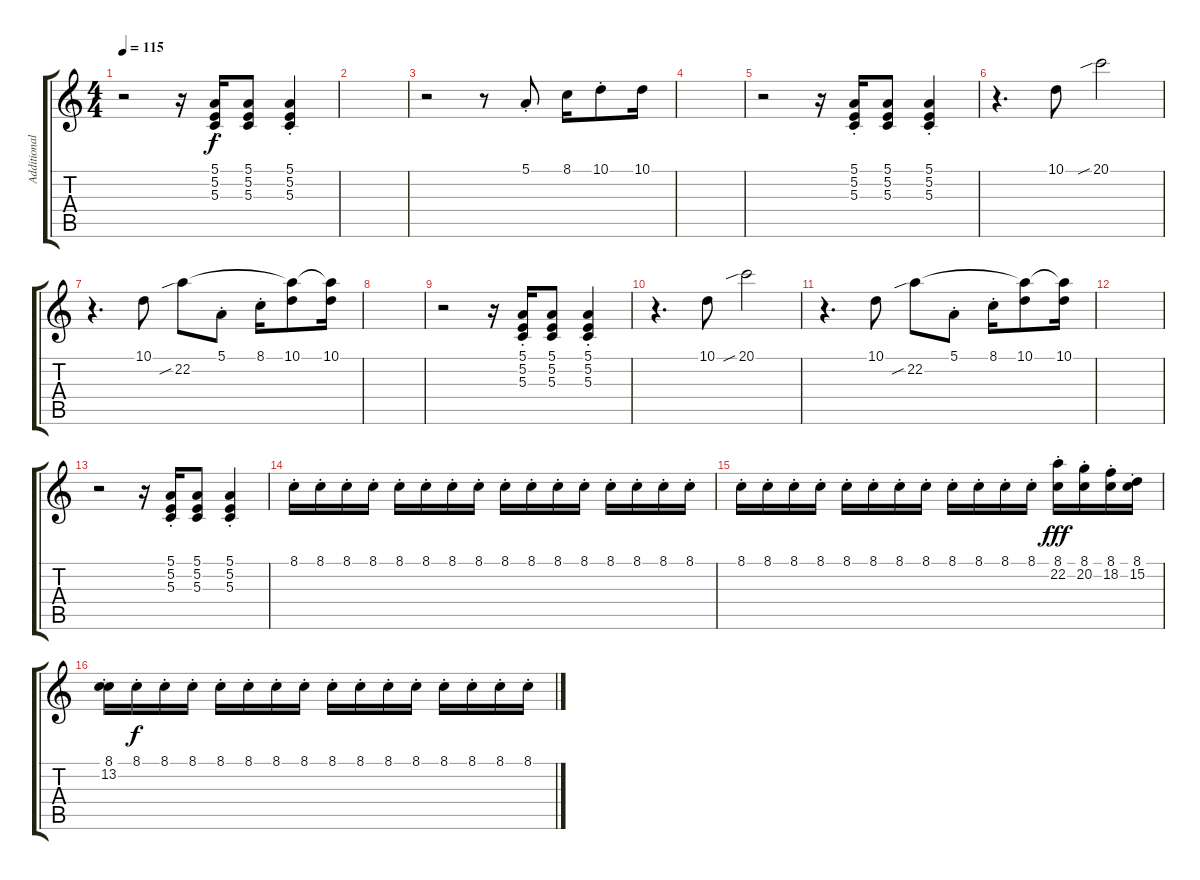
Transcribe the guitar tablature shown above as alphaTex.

\track ("Additional Effects" "Additional") {instrument lead4chiff}
\staff {score tabs}
\tuning (E4 B3 G3 D3 A2 E2) {hide}
\ts (4 4)
\tempo 115
\clef g2
\ks c
r.2{dy f} r.16 (5.1{st} 5.2{st} 5.3{st}).16 (5.1 5.2 5.3).8 (5.1{st} 5.2{st} 5.3{st}).4 |
|
r.2 r.8 5.1{st}.8 8.1.16 10.1{st}.8 10.1.16 |
|
r.2 r.16 (5.1{st} 5.2{st} 5.3{st}).16 (5.1 5.2 5.3).8 (5.1{st} 5.2{st} 5.3{st}).4 |
r.4{d} 10.1.8 20.1{sib}.2 |
r.4{d} 10.1.8 22.2{sib}.8 5.1{st}.8 8.1{st}.16 (10.1 22.2{t}).8 (10.1 22.2{t}).16 |
|
r.2 r.16 (5.1{st} 5.2{st} 5.3{st}).16 (5.1 5.2 5.3).8 (5.1{st} 5.2{st} 5.3{st}).4 |
r.4{d} 10.1.8 20.1{sib}.2 |
r.4{d} 10.1.8 22.2{sib}.8 5.1{st}.8 8.1{st}.16 (10.1 22.2{t}).8 (10.1 22.2{t}).16 |
|
r.2 r.16 (5.1{st} 5.2{st} 5.3{st}).16 (5.1 5.2 5.3).8 (5.1{st} 5.2{st} 5.3{st}).4 |
8.1{st}.16 8.1{st}.16 8.1{st}.16 8.1{st}.16 8.1{st}.16 8.1{st}.16 8.1{st}.16 8.1{st}.16 8.1{st}.16 8.1{st}.16 8.1{st}.16 8.1{st}.16 8.1{st}.16 8.1{st}.16 8.1{st}.16 8.1{st}.16 |
8.1{st}.16 8.1{st}.16 8.1{st}.16 8.1{st}.16 8.1{st}.16 8.1{st}.16 8.1{st}.16 8.1{st}.16 8.1{st}.16 8.1{st}.16 8.1{st}.16 8.1{st}.16 (8.1{st} 22.2).16{dy fff} (8.1{st} 20.2).16 (8.1{st} 18.2).16 (8.1{st} 15.2).16 |
(8.1{st} 13.2).16 8.1{st}.16{dy f} 8.1{st}.16 8.1{st}.16 8.1{st}.16 8.1{st}.16 8.1{st}.16 8.1{st}.16 8.1{st}.16 8.1{st}.16 8.1{st}.16 8.1{st}.16 8.1{st}.16 8.1{st}.16 8.1{st}.16 8.1{st}.16
